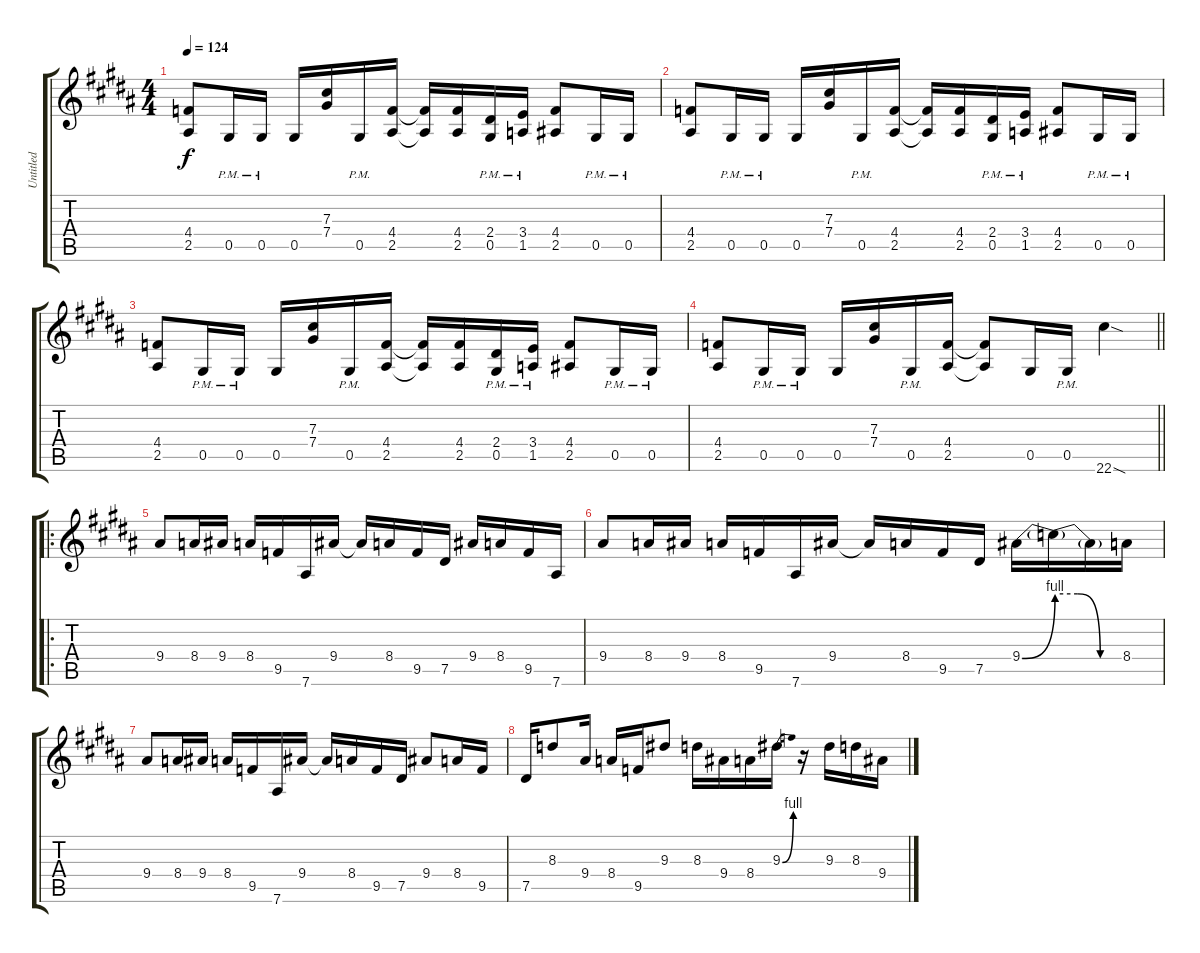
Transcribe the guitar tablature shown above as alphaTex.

\track ("Untitled" "Untitled") {instrument overdrivenguitar}
\staff {score tabs}
\tuning (Eb4 Bb3 Gb3 Db3 Ab2 Eb2) {hide}
\ts (4 4)
\tempo 124
\clef g2
\ks g#minor
(4.4 2.5).8{dy f} 0.5{pm}.16 0.5{pm}.16 0.5.16 (7.3 7.4).16 0.5{pm}.16 (4.4 2.5).16 (4.4{t} 2.5{t}).16 (4.4 2.5).16 (2.4{pm} 0.5{pm}).16 (3.4{pm} 1.5{pm}).16 (4.4 2.5).8 0.5{pm}.16 0.5{pm}.16 |
(4.4 2.5).8 0.5{pm}.16 0.5{pm}.16 0.5.16 (7.3 7.4).16 0.5{pm}.16 (4.4 2.5).16 (4.4{t} 2.5{t}).16 (4.4 2.5).16 (2.4{pm} 0.5{pm}).16 (3.4{pm} 1.5{pm}).16 (4.4 2.5).8 0.5{pm}.16 0.5{pm}.16 |
\ks b
(4.4 2.5).8 0.5{pm}.16 0.5{pm}.16 0.5.16 (7.3 7.4).16 0.5{pm}.16 (4.4 2.5).16 (4.4{t} 2.5{t}).16 (4.4 2.5).16 (2.4{pm} 0.5{pm}).16 (3.4{pm} 1.5{pm}).16 (4.4 2.5).8 0.5{pm}.16 0.5{pm}.16 |
\barLineRight lightlight
\ks g#minor
(4.4 2.5).8 0.5{pm}.16 0.5{pm}.16 0.5.16 (7.3 7.4).16 0.5{pm}.16 (4.4 2.5).16 (4.4{t} 2.5{t}).8 0.5.16 0.5{pm}.16 22.6{sod}.4 |
\ro
\section ("" " ")
9.4.8 8.4.16 9.4.16 8.4.16 9.5.16 7.6.16 9.4.16 9.4{t}.16 8.4.16 9.5.16 7.5.16 9.4.16 8.4.16 9.5.16 7.6.16 |
\ks b
9.4.8 8.4.16 9.4.16 8.4.16 9.5.16 7.6.16 9.4.16 9.4{t}.16 8.4.16 9.5.16 7.5.16 9.4{be (bend 0 0 60 4)}.16 9.4{be (custom 0 4 20 4 40 0 60 0) t}.16 9.4{t}.16 8.4.16 |
\ks g#minor
9.4.8 8.4.16 9.4.16 8.4.16 9.5.16 7.6.16 9.4.16 9.4{t}.16 8.4.16 9.5.16 7.5.16 9.4.8 8.4.16 9.5.16 |
7.5.16 8.3.8 9.4.16 8.4.16 9.5.16 9.3.8 8.3.16 9.4.16 8.4.16 9.3{be (bend 0 0 60 4)}.16 r.16 9.3.16 8.3.16 9.4.16
